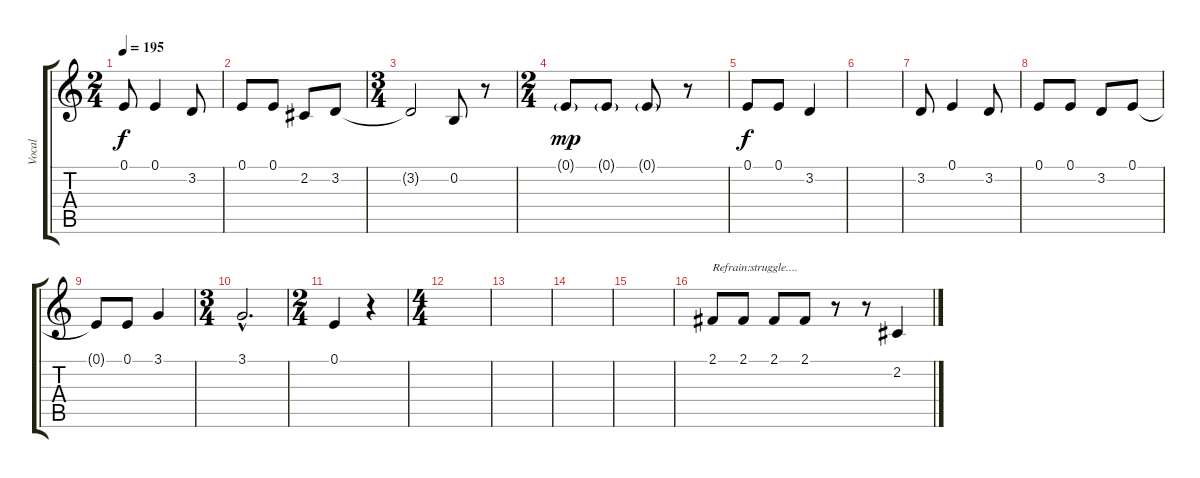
\track ("Vocal" "Vocal") {instrument violin}
\staff {score tabs}
\tuning (E4 B3 G3 D3 A2 E2) {hide}
\ts (2 4)
\tempo 195
\clef g2
\ks c
0.1.8{dy f} 0.1.4 3.2.8 |
0.1.8 0.1.8 2.2.8 3.2.8 |
\ts (3 4)
3.2{t}.2 0.2.8 r.8 |
\ts (2 4)
0.1{g}.8{dy mp} 0.1{g}.8 0.1{g}.8 r.8 |
0.1.8{dy f} 0.1.8 3.2.4 |
|
3.2.8 0.1.4 3.2.8 |
0.1.8 0.1.8 3.2.8 0.1.8 |
0.1{t}.8 0.1.8 3.1.4 |
\ts (3 4)
3.1{hac}.2{d} |
\ts (2 4)
0.1.4 r.4 |
\ts (4 4)
|
|
|
|
2.1.8{txt "Refrain:struggle...."} 2.1.8 2.1.8 2.1.8 r.8 r.8 2.2.4
